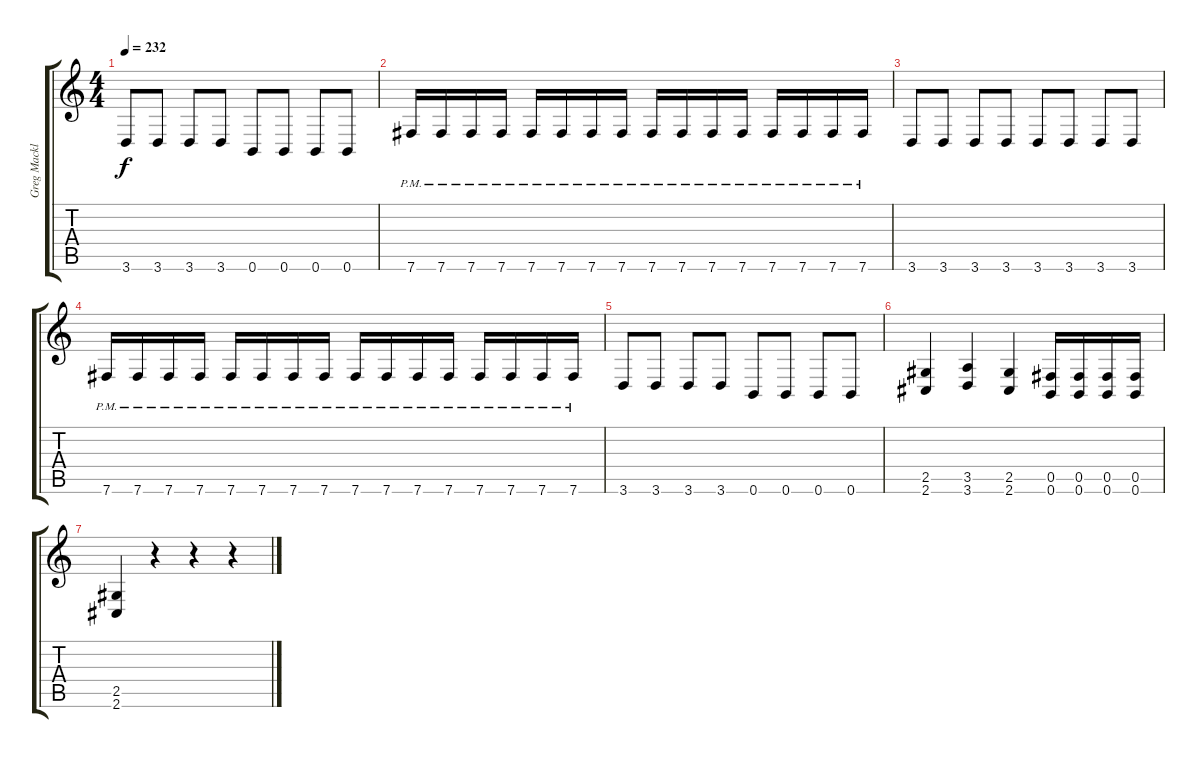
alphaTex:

\track ("Greg Macklin" "Greg Mackl") {instrument distortionguitar}
\staff {score tabs}
\tuning (Db4 Ab3 E3 B2 Gb2 B1) {hide}
\ts (4 4)
\tempo 232
\clef g2
\ks c
3.6.8{dy f} 3.6.8 3.6.8 3.6.8 0.6.8 0.6.8 0.6.8 0.6.8 |
7.6{pm}.16 7.6{pm}.16 7.6{pm}.16 7.6{pm}.16 7.6{pm}.16 7.6{pm}.16 7.6{pm}.16 7.6{pm}.16 7.6{pm}.16 7.6{pm}.16 7.6{pm}.16 7.6{pm}.16 7.6{pm}.16 7.6{pm}.16 7.6{pm}.16 7.6{pm}.16 |
3.6.8 3.6.8 3.6.8 3.6.8 3.6.8 3.6.8 3.6.8 3.6.8 |
7.6{pm}.16 7.6{pm}.16 7.6{pm}.16 7.6{pm}.16 7.6{pm}.16 7.6{pm}.16 7.6{pm}.16 7.6{pm}.16 7.6{pm}.16 7.6{pm}.16 7.6{pm}.16 7.6{pm}.16 7.6{pm}.16 7.6{pm}.16 7.6{pm}.16 7.6{pm}.16 |
3.6.8 3.6.8 3.6.8 3.6.8 0.6.8 0.6.8 0.6.8 0.6.8 |
(2.5 2.6).4 (3.5 3.6).4 (2.5 2.6).4 (0.5 0.6).16 (0.5 0.6).16 (0.5 0.6).16 (0.5 0.6).16 |
(2.5 2.6).4 r.4 r.4 r.4
